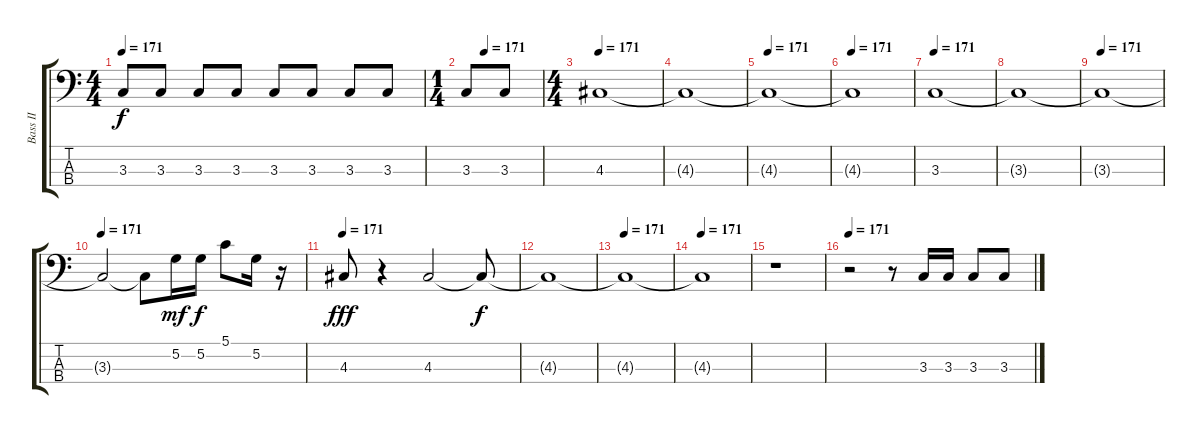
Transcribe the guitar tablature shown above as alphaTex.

\track ("Bass II" "Bass II") {instrument electricbassfinger}
\staff {score tabs}
\tuning (G2 D2 A1 E1) {hide}
\ts (4 4)
\tempo 171
\clef f4
\ks c
3.3.8{dy f} 3.3.8 3.3.8 3.3.8 3.3.8 3.3.8 3.3.8 3.3.8 |
\ts (1 4)
\tempo (171 0.25)
3.3.8 3.3.8 |
\ts (4 4)
\tempo 171
4.3.1 |
4.3{t}.1 |
\tempo 171
4.3{t}.1 |
\tempo 171
4.3{t}.1 |
\tempo 171
3.3.1 |
3.3{t}.1 |
\tempo 171
3.3{t}.1 |
\tempo 171
3.3{t}.2 3.3{t}.8 5.2.16{dy mf} 5.2.16{dy f} 5.1.8 5.2.16 r.16 |
\tempo 171
4.3.8{dy fff} r.4 4.3.2 4.3{t}.8{dy f} |
4.3{t}.1 |
\tempo 171
4.3{t}.1 |
\tempo 171
4.3{t}.1 |
r.1 |
\tempo 171
r.2 r.8 3.3.16 3.3.16 3.3.8 3.3.8
